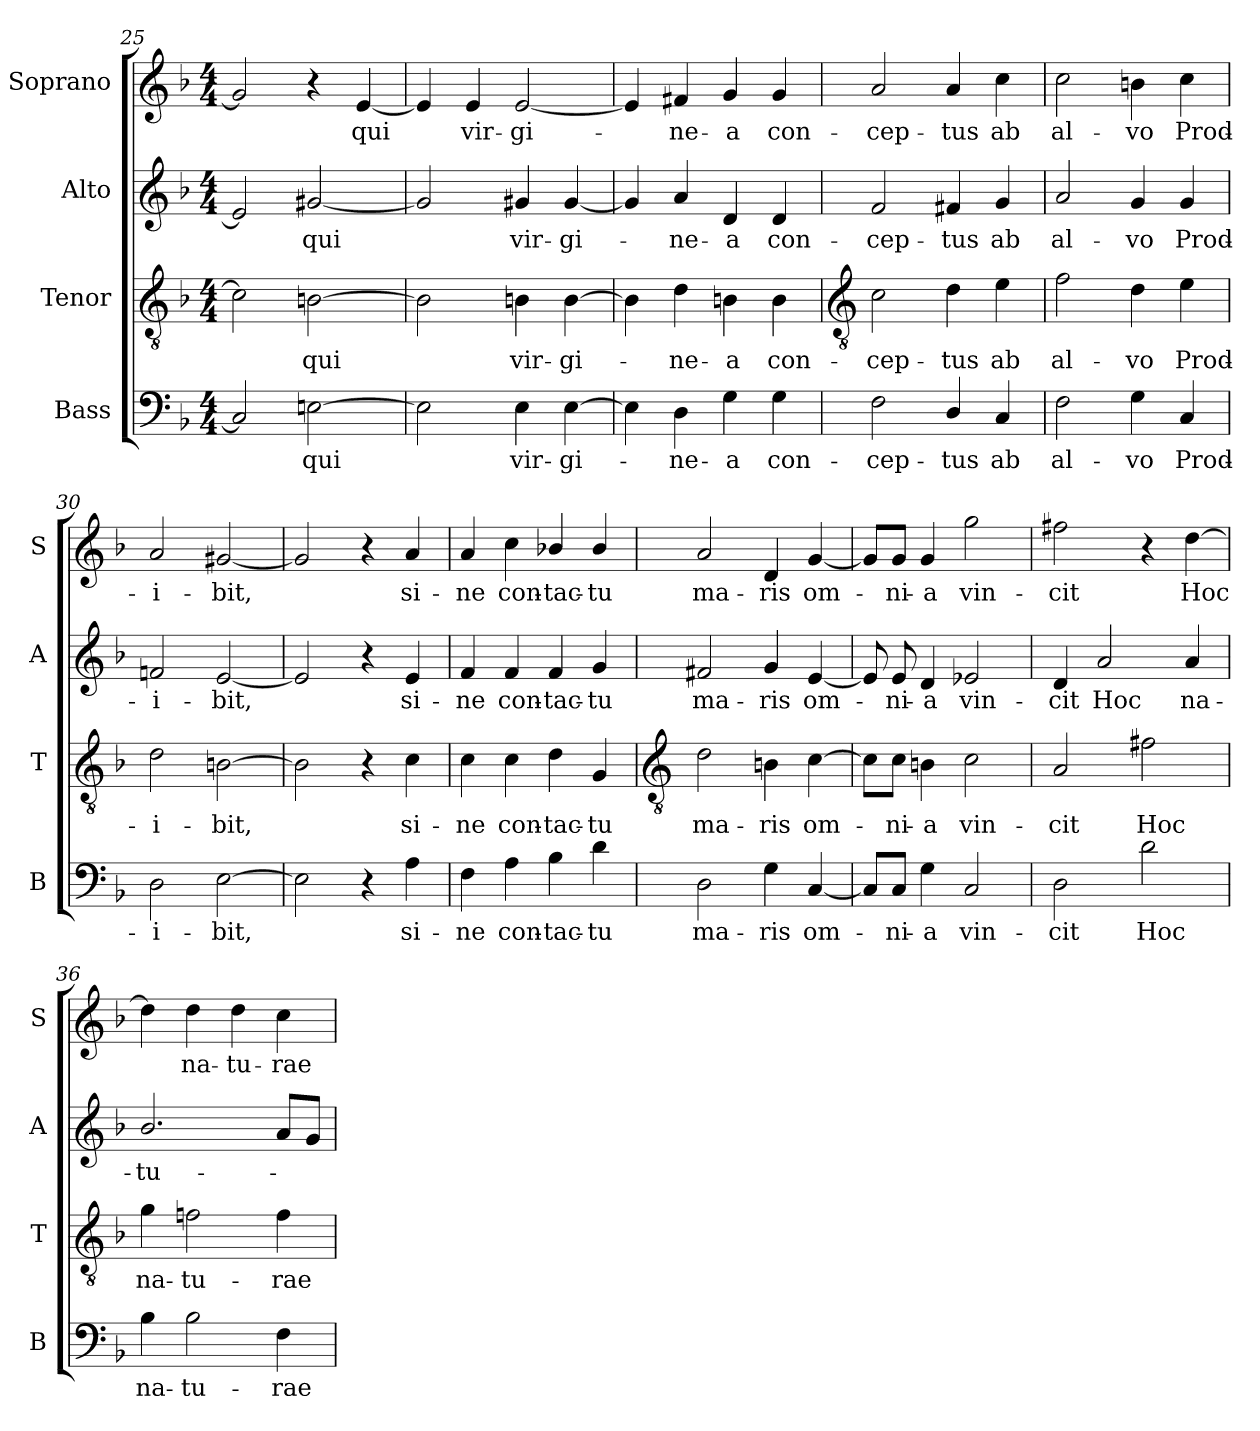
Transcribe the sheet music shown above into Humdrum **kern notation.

**kern	**text	**kern	**text	**kern	**text	**kern	**text
*part4	*part4	*part3	*part3	*part2	*part2	*part1	*part1
*staff4	*staff4	*staff3	*staff3	*staff2	*staff2	*staff1	*staff1
*I"Bass	*	*I"Tenor	*	*I"Alto	*	*I"Soprano	*
*I'B	*	*I'T	*	*I'A	*	*I'S	*
*clefF4	*	*clefGv2	*	*clefG2	*	*clefG2	*
*k[b-]	*	*k[b-]	*	*k[b-]	*	*k[b-]	*
*F:	*	*F:	*	*F:	*	*F:	*
*M4/4	*	*M4/4	*	*M4/4	*	*M4/4	*
=25	=25	=25	=25	=25	=25	=25	=25
2C]	.	2c]	.	2e]	.	2g]	.
!	!LO:LY:b	!	!LO:LY:b	!	!LO:LY:b	!	!
[2En	qui	[2Bn	qui	[2g#X	qui	4r	.
!	!	!	!	!	!	!	!LO:LY:b
.	.	.	.	.	.	[4e	qui
=26	=26	=26	=26	=26	=26	=26	=26
2E]	.	2B]	.	2g#]	.	4e]	.
!	!	!	!	!	!	!	!LO:LY:b
.	.	.	.	.	.	4e	vir-
!	!LO:LY:b	!	!LO:LY:b	!	!LO:LY:b	!	!LO:LY:b
4E	vir-	4Bn	vir-	4g#	vir-	[2e	-gi-
!	!LO:LY:b	!	!LO:LY:b	!	!LO:LY:b	!	!
[4E	-gi-	[4B	-gi-	[4g#	-gi-	.	.
=27	=27	=27	=27	=27	=27	=27	=27
4E]	.	4B]	.	4g#]	.	4e]	.
!	!LO:LY:b	!	!LO:LY:b	!	!LO:LY:b	!	!LO:LY:b
4D	ne-	4d	ne-	4a	ne-	4f#X	ne-
!	!LO:LY:b	!	!LO:LY:b	!	!LO:LY:b	!	!LO:LY:b
4G	-a	4Bn	-a	4d	-a	4g	-a
!	!LO:LY:b	!	!LO:LY:b	!	!LO:LY:b	!	!LO:LY:b
4G	con-	4B	con-	4d	con-	4g	con-
!!LO:LB:g=z
=28	=28	=28	=28	=28	=28	=28	=28
*	*	*clefGv2	*	*	*	*	*
!	!LO:LY:b	!	!LO:LY:b	!	!LO:LY:b	!	!LO:LY:b
2F	-cep-	2c	-cep-	2f	-cep-	2a	-cep-
!	!LO:LY:b	!	!LO:LY:b	!	!LO:LY:b	!	!LO:LY:b
4D/	-tus	4d	-tus	4f#X	-tus	4a	-tus
!	!LO:LY:b	!	!LO:LY:b	!	!LO:LY:b	!	!LO:LY:b
4C	ab	4e	ab	4g	ab	4cc	ab
=29	=29	=29	=29	=29	=29	=29	=29
!	!LO:LY:b	!	!LO:LY:b	!	!LO:LY:b	!	!LO:LY:b
2F	al-	2f	al-	2a	al-	2cc	al-
!	!LO:LY:b	!	!LO:LY:b	!	!LO:LY:b	!	!LO:LY:b
4G	-vo	4d	-vo	4g	-vo	4bn	-vo
!	!LO:LY:b	!	!LO:LY:b	!	!LO:LY:b	!	!LO:LY:b
4C	Prod-	4e	Prod-	4g	Prod-	4cc	Prod-
=30	=30	=30	=30	=30	=30	=30	=30
!	!LO:LY:b	!	!LO:LY:b	!	!LO:LY:b	!	!LO:LY:b
2D	-i-	2d	-i-	2fn	-i-	2a	-i-
!	!LO:LY:b	!	!LO:LY:b	!	!LO:LY:b	!	!LO:LY:b
[2E	-bit,	[2Bn	-bit,	[2e	-bit,	[2g#X	-bit,
=31	=31	=31	=31	=31	=31	=31	=31
2E]	.	2B]	.	2e]	.	2g#]	.
4r	.	4r	.	4r	.	4r	.
!	!LO:LY:b	!	!LO:LY:b	!	!LO:LY:b	!	!LO:LY:b
4A	si-	4c	si-	4e	si-	4a	si-
=32	=32	=32	=32	=32	=32	=32	=32
!	!LO:LY:b	!	!LO:LY:b	!	!LO:LY:b	!	!LO:LY:b
4F	-ne	4c	-ne	4f	-ne	4a	-ne
!	!LO:LY:b	!	!LO:LY:b	!	!LO:LY:b	!	!LO:LY:b
4A	con-	4c	con-	4f	con-	4cc	con-
!	!LO:LY:b	!	!LO:LY:b	!	!LO:LY:b	!	!LO:LY:b
4B-	-tac-	4d	-tac-	4f	-tac-	4b-X/	-tac-
!	!LO:LY:b	!	!LO:LY:b	!	!LO:LY:b	!	!LO:LY:b
4d	-tu	4G	-tu	4g	-tu	4b-/	-tu
!!LO:LB:g=z
=33	=33	=33	=33	=33	=33	=33	=33
*	*	*clefGv2	*	*	*	*	*
!	!LO:LY:b	!	!LO:LY:b	!	!LO:LY:b	!	!LO:LY:b
2D	ma-	2d	ma-	2f#X	ma-	2a	ma-
!	!LO:LY:b	!	!LO:LY:b	!	!LO:LY:b	!	!LO:LY:b
4G	-ris	4Bn	-ris	4g	-ris	4d	-ris
!	!LO:LY:b	!	!LO:LY:b	!	!LO:LY:b	!	!LO:LY:b
[4C	om-	[4c	om-	[4e	om-	[4g	om-
=34	=34	=34	=34	=34	=34	=34	=34
8C/L]	.	8c\L]	.	8e]	.	8g/L]	.
!	!LO:LY:b	!	!LO:LY:b	!	!LO:LY:b	!	!LO:LY:b
8C/J	ni-	8c\J	ni-	8e	ni-	8g/J	ni-
!	!LO:LY:b	!	!LO:LY:b	!	!LO:LY:b	!	!LO:LY:b
4G	-a	4Bn	-a	4d	-a	4g	-a
!	!LO:LY:b	!	!LO:LY:b	!	!LO:LY:b	!	!LO:LY:b
2C	vin-	2c	vin-	2e-X	vin-	2gg	vin-
=35	=35	=35	=35	=35	=35	=35	=35
!	!LO:LY:b	!	!LO:LY:b	!	!LO:LY:b	!	!LO:LY:b
2D	-cit	2A	-cit	4d	-cit	2ff#X	-cit
!	!	!	!	!	!LO:LY:b	!	!
.	.	.	.	2a	Hoc	.	.
!	!LO:LY:b	!	!LO:LY:b	!	!	!	!
2d	Hoc	2f#X	Hoc	.	.	4r	.
!	!	!	!	!	!LO:LY:b	!	!LO:LY:b
.	.	.	.	4a	na-	[4dd	Hoc
=36	=36	=36	=36	=36	=36	=36	=36
!	!LO:LY:b	!	!LO:LY:b	!	!LO:LY:b	!	!
4B-	na-	4g	na-	2.b-/	-tu-	4dd]	.
!	!LO:LY:b	!	!LO:LY:b	!	!	!	!LO:LY:b
2B-	-tu-	2fn	-tu-	.	.	4dd	na-
!	!	!	!	!	!	!	!LO:LY:b
.	.	.	.	.	.	4dd	-tu-
!	!LO:LY:b	!	!LO:LY:b	!	!	!	!LO:LY:b
4F	-rae	4f	-rae	8aL	.	4cc	-rae
.	.	.	.	8gJ	.	.	.
=	=	=	=	=	=	=	=
*-	*-	*-	*-	*-	*-	*-	*-
